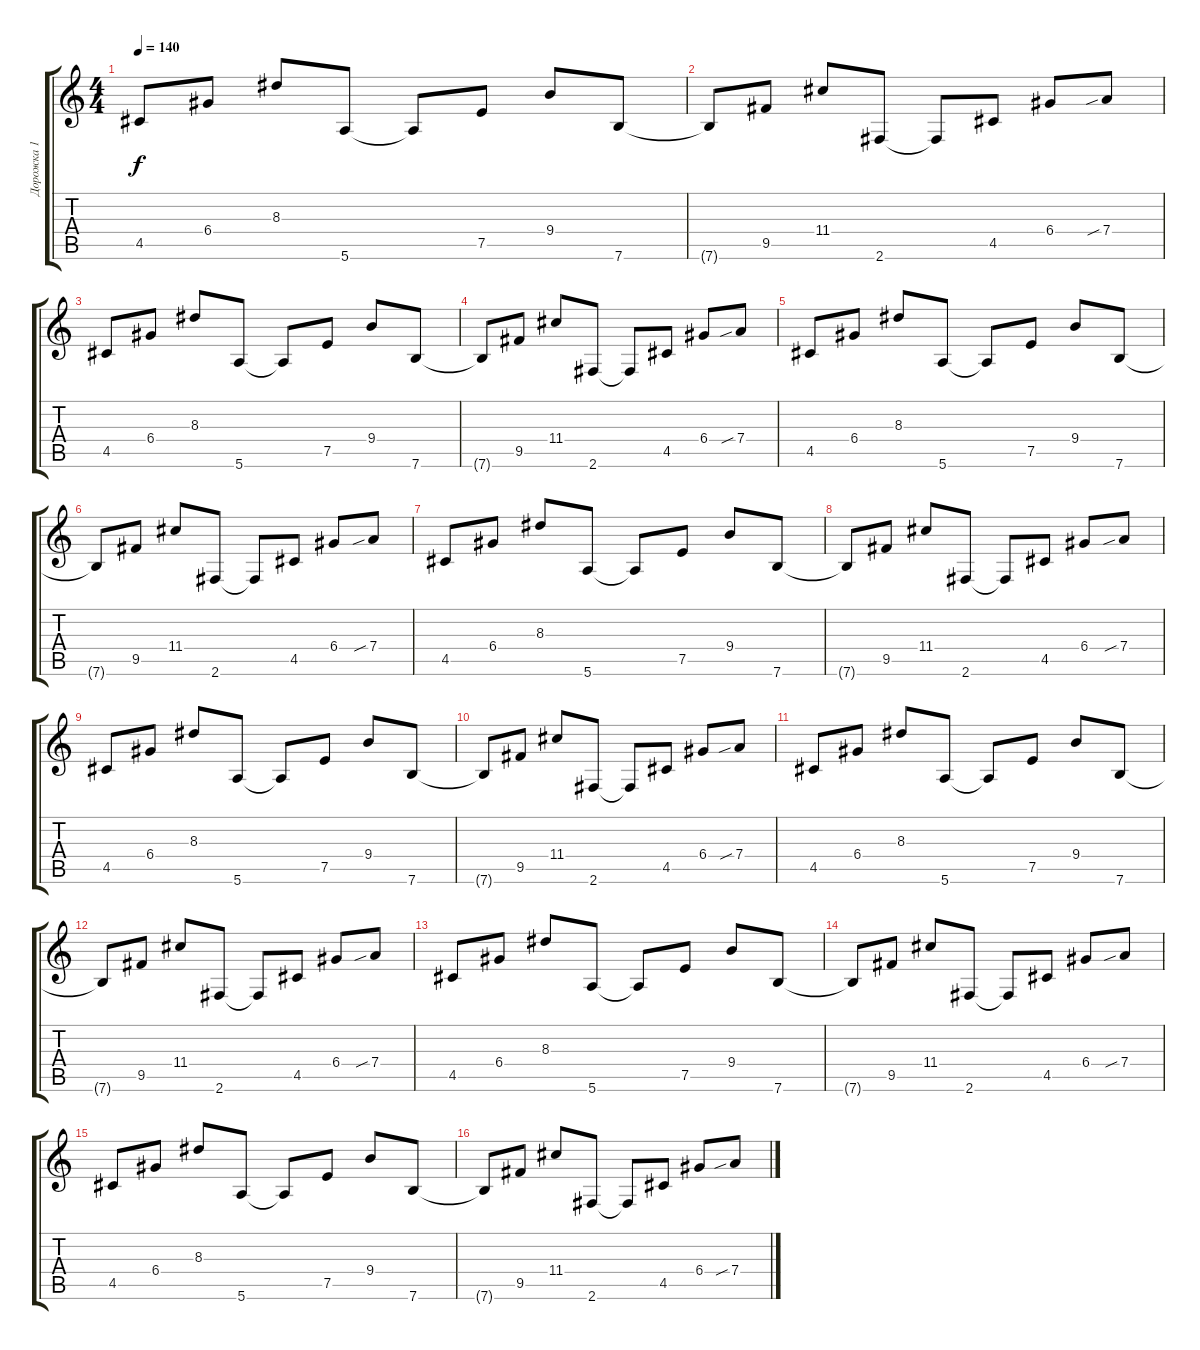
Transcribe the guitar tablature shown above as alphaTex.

\track ("Дорожка 1" "Дорожка 1") {instrument acousticguitarsteel}
\staff {score tabs}
\tuning (E4 B3 G3 D3 A2 E2) {hide}
\ts (4 4)
\tempo 140
\clef g2
\ks c
4.5.8{dy f} 6.4.8 8.3.8 5.6.8 5.6{t}.8 7.5.8 9.4.8 7.6.8 |
7.6{t}.8 9.5.8 11.4.8 2.6.8 2.6{t}.8 4.5.8 6.4.8 7.4{sib}.8 |
4.5.8 6.4.8 8.3.8 5.6.8 5.6{t}.8 7.5.8 9.4.8 7.6.8 |
7.6{t}.8 9.5.8 11.4.8 2.6.8 2.6{t}.8 4.5.8 6.4.8 7.4{sib}.8 |
4.5.8 6.4.8 8.3.8 5.6.8 5.6{t}.8 7.5.8 9.4.8 7.6.8 |
7.6{t}.8 9.5.8 11.4.8 2.6.8 2.6{t}.8 4.5.8 6.4.8 7.4{sib}.8 |
4.5.8 6.4.8 8.3.8 5.6.8 5.6{t}.8 7.5.8 9.4.8 7.6.8 |
7.6{t}.8 9.5.8 11.4.8 2.6.8 2.6{t}.8 4.5.8 6.4.8 7.4{sib}.8 |
4.5.8 6.4.8 8.3.8 5.6.8 5.6{t}.8 7.5.8 9.4.8 7.6.8 |
7.6{t}.8 9.5.8 11.4.8 2.6.8 2.6{t}.8 4.5.8 6.4.8 7.4{sib}.8 |
4.5.8 6.4.8 8.3.8 5.6.8 5.6{t}.8 7.5.8 9.4.8 7.6.8 |
7.6{t}.8 9.5.8 11.4.8 2.6.8 2.6{t}.8 4.5.8 6.4.8 7.4{sib}.8 |
4.5.8 6.4.8 8.3.8 5.6.8 5.6{t}.8 7.5.8 9.4.8 7.6.8 |
7.6{t}.8 9.5.8 11.4.8 2.6.8 2.6{t}.8 4.5.8 6.4.8 7.4{sib}.8 |
4.5.8 6.4.8 8.3.8 5.6.8 5.6{t}.8 7.5.8 9.4.8 7.6.8 |
7.6{t}.8 9.5.8 11.4.8 2.6.8 2.6{t}.8 4.5.8 6.4.8 7.4{sib}.8
